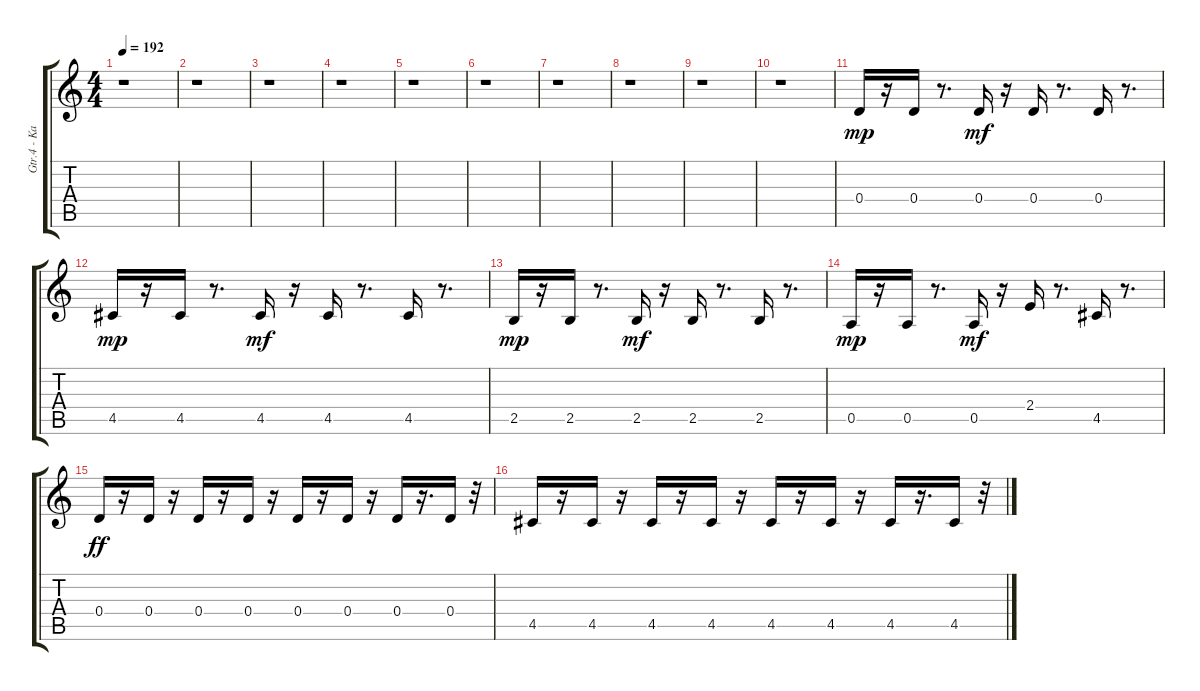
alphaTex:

\track ("Gtr.4 - Ka" "Gtr.4 - Ka") {instrument electricguitarmuted}
\staff {score tabs}
\tuning (E4 B3 G3 D3 A2 E2) {hide}
\ts (4 4)
\tempo 192
\clef g2
\ks c
r.1{dy ff} |
r.1 |
r.1 |
r.1 |
r.1 |
r.1 |
r.1 |
r.1 |
r.1 |
r.1 |
0.4.16{dy mp balance 2} r.16 0.4.16 r.8{d} 0.4.16{dy mf} r.16 0.4.16 r.8{d} 0.4.16 r.8{d} |
4.5.16{dy mp} r.16 4.5.16 r.8{d} 4.5.16{dy mf} r.16 4.5.16 r.8{d} 4.5.16 r.8{d} |
2.5.16{dy mp} r.16 2.5.16 r.8{d} 2.5.16{dy mf} r.16 2.5.16 r.8{d} 2.5.16 r.8{d} |
0.5.16{dy mp} r.16 0.5.16 r.8{d} 0.5.16{dy mf} r.16 2.4.16 r.8{d} 4.5.16 r.8{d} |
0.4.16{dy ff} r.16 0.4.16 r.16 0.4.16 r.16 0.4.16 r.16 0.4.16 r.16 0.4.16 r.16 0.4.16 r.16{d} 0.4.16 r.32 |
4.5.16 r.16 4.5.16 r.16 4.5.16 r.16 4.5.16 r.16 4.5.16 r.16 4.5.16 r.16 4.5.16 r.16{d} 4.5.16 r.32
